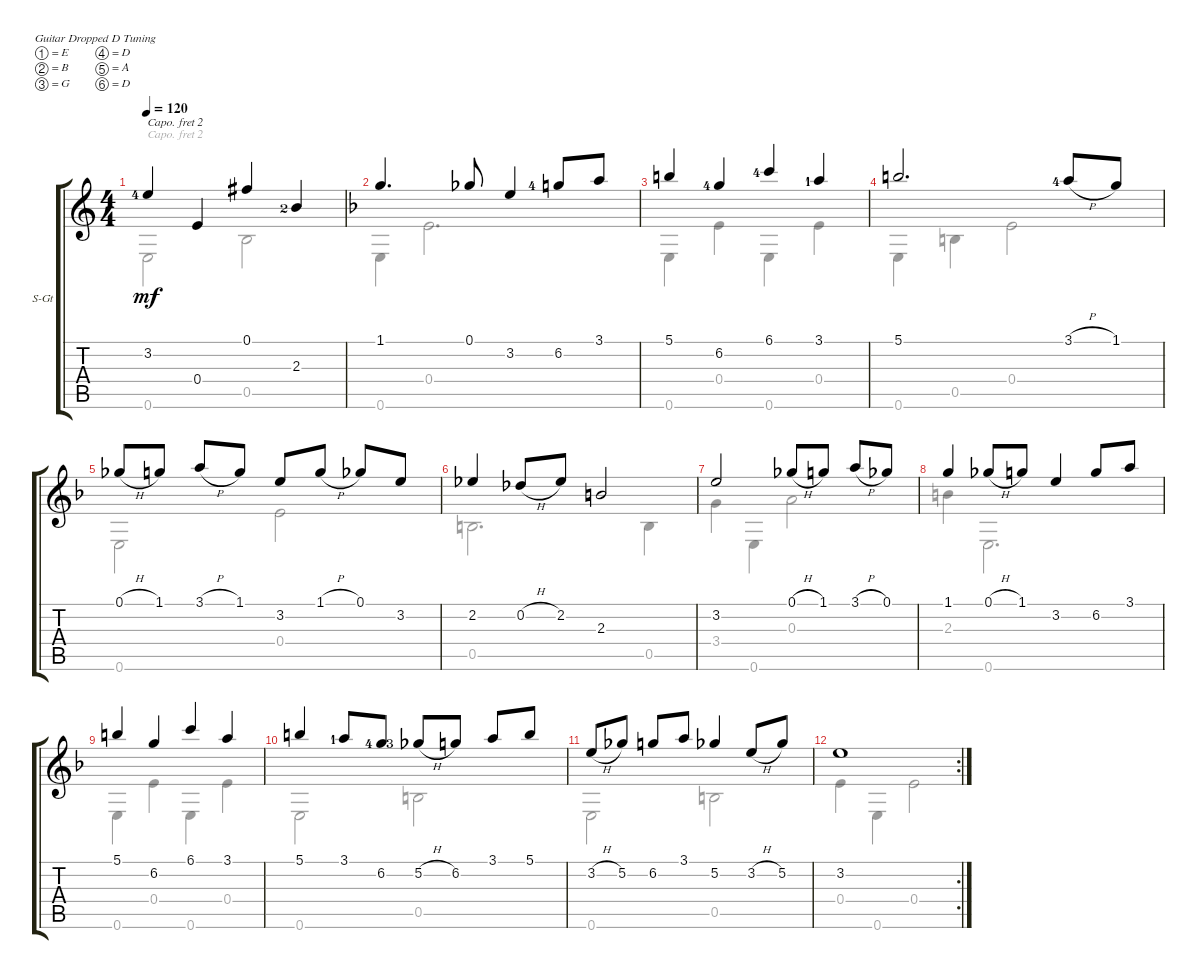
\defaultSystemsLayout 4
\bracketExtendMode groupsimilarinstruments
\firstSystemTrackNameOrientation horizontal
\otherSystemsTrackNameOrientation horizontal
\track ("Steel Guitar" "S-Gt") {instrument acousticguitarsteel}
\staff {score tabs}
\capo 2
\tuning (E4 B3 G3 D3 A2 D2)
\voice
\ts (4 4)
\tempo 120
\clef g2
\ks c
3.2{lf 5}.4{dy mf instrument acousticguitarsteel} 0.4.4 0.1.4 2.3{lf 3}.4 |
\ks dminor
1.1.4{d} 0.1.8 3.2.4 6.2{lf 5}.8 3.1.8 |
5.1.4 6.2{lf 5}.4 6.1{lf 5}.4 3.1{lf 2}.4 |
5.1.2{d} 3.1{h lf 5}.8 1.1.8 |
0.1{h}.8 1.1.8 3.1{h}.8 1.1.8 3.2.8 1.1{h}.8 0.1.8 3.2.8 |
2.2.4 0.2{h}.8 2.2.8 2.3.2 |
3.2.2 0.1{h}.8 1.1.8 3.1{h}.8 0.1.8 |
1.1.4 0.1{h}.8 1.1.8 3.2.4 6.2.8 3.1.8 |
5.1.4 6.2.4 6.1.4 3.1.4 |
5.1.4 3.1{lf 2}.8 6.2{lf 5}.8 5.2{h lf 4}.8 6.2.8 3.1.8 5.1.8 |
3.2{h}.8 5.2.8 6.2.8 3.1.8 5.2.4 3.2{h}.8 5.2.8 |
\rc 2
3.2.1
\voice
\clef g2
\ottava regular
\simile none
\ks c
0.6.2{dy mf} 0.5.2 |
\ks dminor
0.6.4 0.4.2{d} |
0.6.4 0.4.4 0.6.4 0.4.4 |
0.6.4 0.5.4 0.4.2 |
0.6.2 0.4.2 |
0.5.2{d} 0.5.4 |
3.4.4 0.6.4 0.3.2 |
2.3.4 0.6.2{d} |
0.6.4 0.4.4 0.6.4 0.4.4 |
0.6.2 0.5.2 |
0.6.2 0.5.2 |
0.4.4 0.6.4 0.4.2
